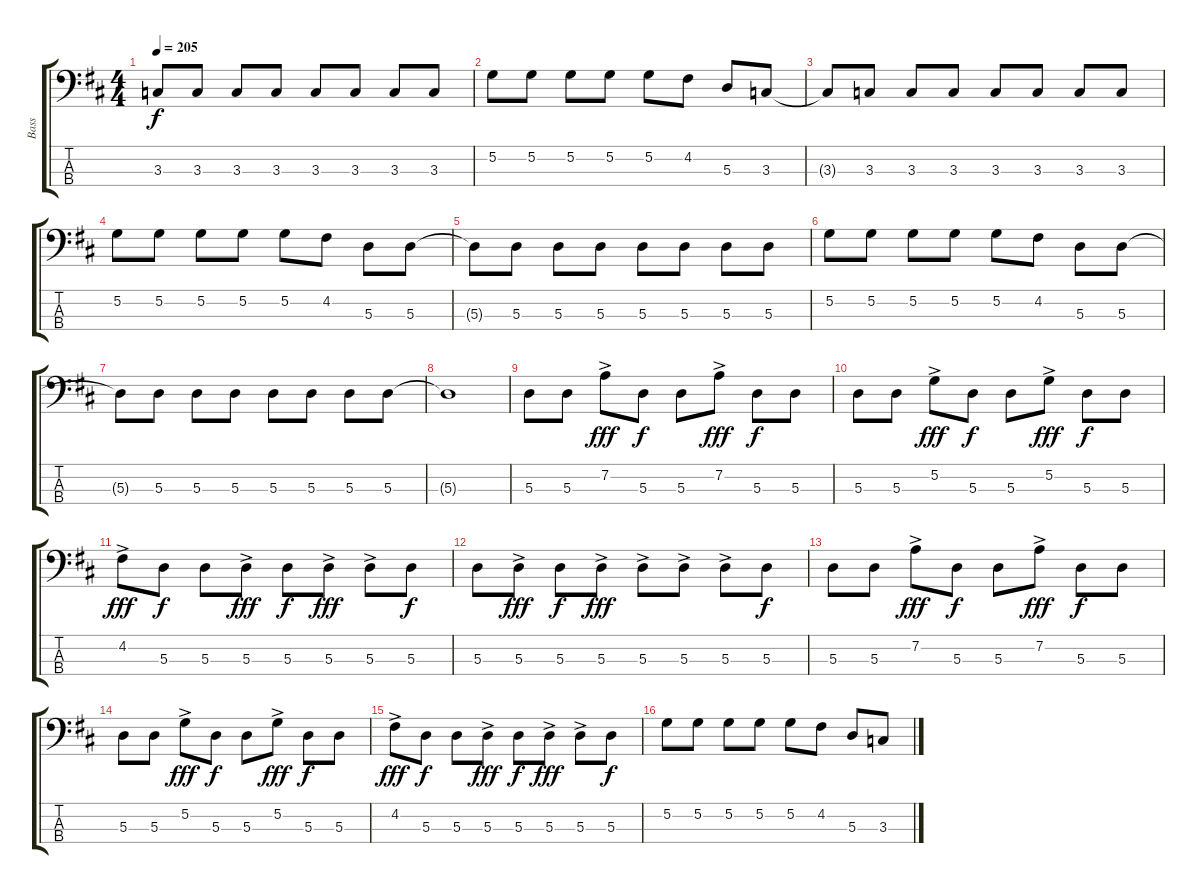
\track ("Bass" "Bass") {instrument electricbasspick}
\staff {score tabs}
\tuning (G2 D2 A1 E1) {hide}
\ts (4 4)
\tempo 205
\clef f4
\ks d
3.3{t}.8{dy f} 3.3.8 3.3.8 3.3.8 3.3.8 3.3.8 3.3.8 3.3.8 |
5.2.8 5.2.8 5.2.8 5.2.8 5.2.8 4.2.8 5.3.8 3.3.8 |
3.3{t}.8 3.3.8 3.3.8 3.3.8 3.3.8 3.3.8 3.3.8 3.3.8 |
5.2.8 5.2.8 5.2.8 5.2.8 5.2.8 4.2.8 5.3.8 5.3.8 |
5.3{t}.8 5.3.8 5.3.8 5.3.8 5.3.8 5.3.8 5.3.8 5.3.8 |
5.2.8 5.2.8 5.2.8 5.2.8 5.2.8 4.2.8 5.3.8 5.3.8 |
5.3{t}.8 5.3.8 5.3.8 5.3.8 5.3.8 5.3.8 5.3.8 5.3.8 |
5.3{t}.1 |
5.3.8 5.3.8 7.2{ac}.8{dy fff} 5.3.8{dy f} 5.3.8 7.2{ac}.8{dy fff} 5.3.8{dy f} 5.3.8 |
5.3.8 5.3.8 5.2{ac}.8{dy fff} 5.3.8{dy f} 5.3.8 5.2{ac}.8{dy fff} 5.3.8{dy f} 5.3.8 |
4.2{ac}.8{dy fff} 5.3.8{dy f} 5.3.8 5.3{ac}.8{dy fff} 5.3.8{dy f} 5.3{ac}.8{dy fff} 5.3{ac}.8 5.3.8{dy f} |
5.3.8 5.3{ac}.8{dy fff} 5.3.8{dy f} 5.3{ac}.8{dy fff} 5.3{ac}.8 5.3{ac}.8 5.3{ac}.8 5.3.8{dy f} |
5.3.8 5.3.8 7.2{ac}.8{dy fff} 5.3.8{dy f} 5.3.8 7.2{ac}.8{dy fff} 5.3.8{dy f} 5.3.8 |
5.3.8 5.3.8 5.2{ac}.8{dy fff} 5.3.8{dy f} 5.3.8 5.2{ac}.8{dy fff} 5.3.8{dy f} 5.3.8 |
4.2{ac}.8{dy fff} 5.3.8{dy f} 5.3.8 5.3{ac}.8{dy fff} 5.3.8{dy f} 5.3{ac}.8{dy fff} 5.3{ac}.8 5.3.8{dy f} |
5.2.8 5.2.8 5.2.8 5.2.8 5.2.8 4.2.8 5.3.8 3.3.8
